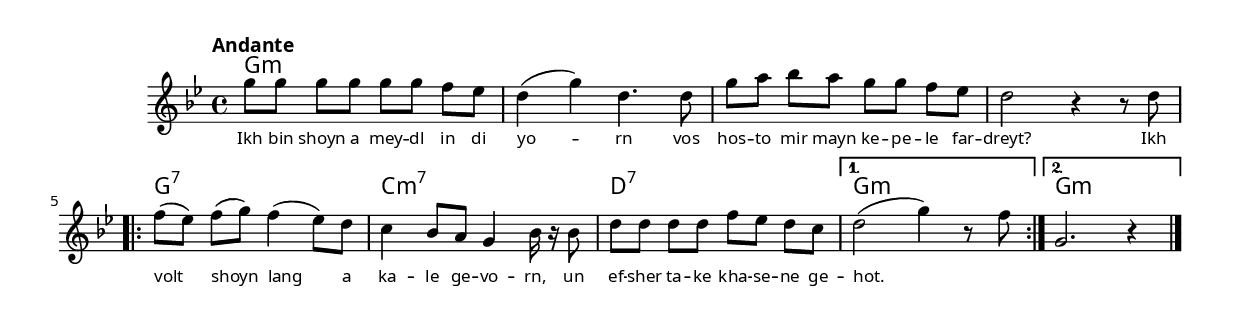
\version "2.18.2"
\language "english"

\include "templates/preamble.ly"

mel = \relative f''{
  g8 g g g g g f ef  | 
  d4( g) d4. d8     |
  g a bf a g g f ef | 
  d2 r4 r8 d8       |
  \repeat volta 2 {
    f8( ef) f( g) f4( ef8) d |
    c4 bf8 a g4 bf16 r bf8  | 
    d d d d f ef d c 
  }
  \alternative {
    { d2( g4) r8 f }
    { g,2. r4 }
  }
}

acc = \chordmode {
  g1:m  | 
  g:m   | 
  g:m   | 
  g:m   |
  \repeat volta 2 { 
    g:7   | 
    c:m7  | 
    d:7   | 
  }
  \alternative { 
    { g1:m }
    { \once \set chordChanges = ##f g1:m }
  }
}

\score {
  <<
    \new ChordNames {
        \acc
        }
    \new Staff {
      \clef treble
      \key g \minor
      \time 4/4
      \tempo Andante
      \new Voice = "melody" {
        \mel
        \bar "|."
        }
      }
    \new Lyrics \lyricsto "melody" {
      Ikh bin shoyn a mey -- dl in di yo -- rn
      vos hos -- to mir mayn ke -- pe -- le far -- dreyt?
      Ikh volt shoyn lang a ka -- le ge -- vo -- rn,
      un ef -- sher ta -- ke kha -- se -- ne ge --  hot.

    }
  >>
}
